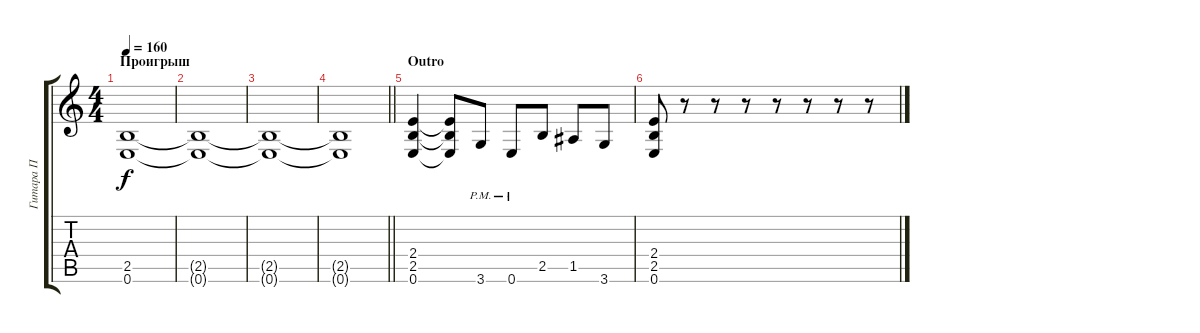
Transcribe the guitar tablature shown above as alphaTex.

\track ("Гитара П" "Гитара П") {instrument overdrivenguitar}
\staff {score tabs}
\tuning (E4 B3 G3 D3 A2 E2) {hide}
\ts (4 4)
\section ("" "Проигрыш")
\tempo 160
\clef g2
\ks c
(2.5 0.6).1{dy f} |
(2.5{t} 0.6{t}).1 |
(2.5{t} 0.6{t}).1 |
\barLineRight lightlight
(2.5{t} 0.6{t}).1 |
\section ("" "Outro")
(2.4 2.5 0.6).4 (2.4{t} 2.5{t} 0.6{t}).8 3.6{pm}.8 0.6{pm}.8 2.5.8 1.5.8 3.6.8 |
(2.4 2.5 0.6).8 r.8 r.8 r.8 r.8 r.8 r.8 r.8
